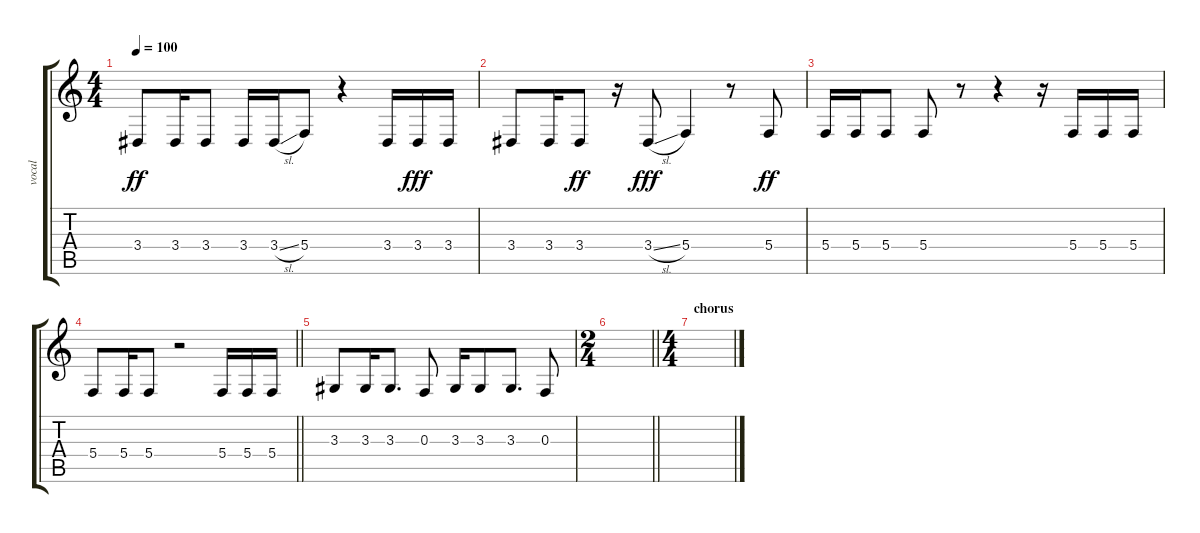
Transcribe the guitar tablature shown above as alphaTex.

\track ("vocal" "vocal") {instrument altosax}
\staff {score tabs}
\tuning (D4 A3 F3 C3 G2 C2) {hide}
\ts (4 4)
\tempo 100
\clef g2
\ks c
3.4.8{dy ff} 3.4.16 3.4.8 3.4.16 3.4{sl}.16 5.4.8 r.4 3.4.16 3.4.16{dy fff} 3.4.16 |
3.4.8 3.4.16 3.4.8{dy ff} r.16 3.4{sl}.8{dy fff} 5.4.4 r.8 5.4.8{dy ff} |
5.4.16 5.4.16 5.4.8 5.4.8 r.8 r.4 r.16 5.4.16 5.4.16 5.4.16 |
\barLineRight lightlight
5.4.8 5.4.16 5.4.8 r.2 5.4.16 5.4.16 5.4.16 |
3.3.8 3.3.16 3.3.8{d} 0.3.8 3.3.16 3.3.8 3.3.8{d} 0.3.8 |
\ts (2 4)
\barLineRight lightlight
|
\ts (4 4)
\section ("" "chorus")
